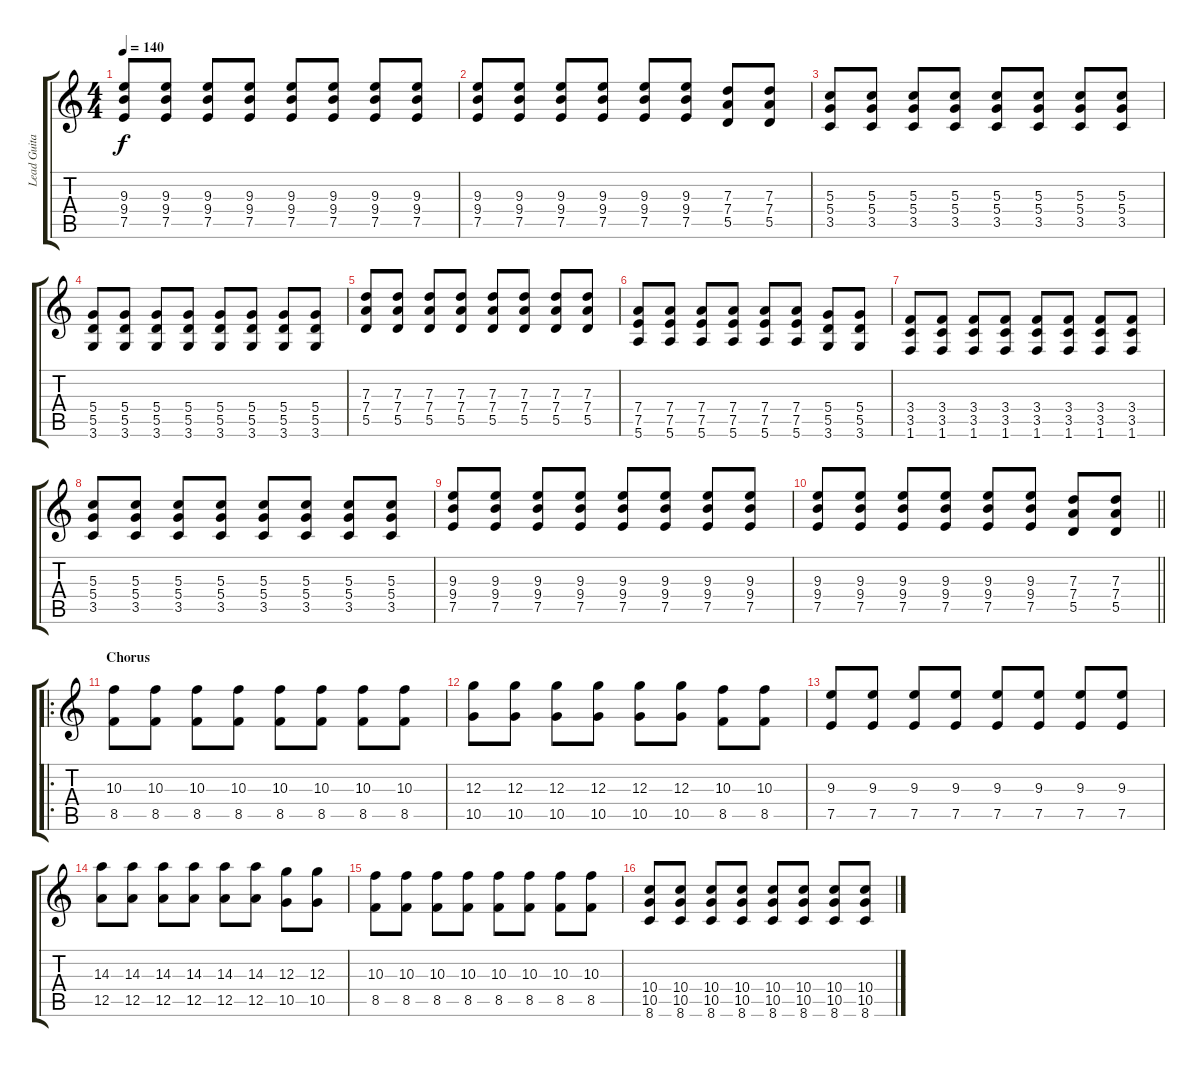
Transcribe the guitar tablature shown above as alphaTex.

\track ("Lead Guitar" "Lead Guita") {instrument distortionguitar}
\staff {score tabs}
\tuning (E4 B3 G3 D3 A2 E2) {hide}
\ts (4 4)
\tempo 140
\clef g2
\ks c
(9.3 9.4 7.5).8{dy f} (9.3 9.4 7.5).8 (9.3 9.4 7.5).8 (9.3 9.4 7.5).8 (9.3 9.4 7.5).8 (9.3 9.4 7.5).8 (9.3 9.4 7.5).8 (9.3 9.4 7.5).8 |
(9.3 9.4 7.5).8 (9.3 9.4 7.5).8 (9.3 9.4 7.5).8 (9.3 9.4 7.5).8 (9.3 9.4 7.5).8 (9.3 9.4 7.5).8 (7.3 7.4 5.5).8 (7.3 7.4 5.5).8 |
(5.3 5.4 3.5).8 (5.3 5.4 3.5).8 (5.3 5.4 3.5).8 (5.3 5.4 3.5).8 (5.3 5.4 3.5).8 (5.3 5.4 3.5).8 (5.3 5.4 3.5).8 (5.3 5.4 3.5).8 |
(5.4 5.5 3.6).8 (5.4 5.5 3.6).8 (5.4 5.5 3.6).8 (5.4 5.5 3.6).8 (5.4 5.5 3.6).8 (5.4 5.5 3.6).8 (5.4 5.5 3.6).8 (5.4 5.5 3.6).8 |
(7.3 7.4 5.5).8 (7.3 7.4 5.5).8 (7.3 7.4 5.5).8 (7.3 7.4 5.5).8 (7.3 7.4 5.5).8 (7.3 7.4 5.5).8 (7.3 7.4 5.5).8 (7.3 7.4 5.5).8 |
(7.4 7.5 5.6).8 (7.4 7.5 5.6).8 (7.4 7.5 5.6).8 (7.4 7.5 5.6).8 (7.4 7.5 5.6).8 (7.4 7.5 5.6).8 (5.4 5.5 3.6).8 (5.4 5.5 3.6).8 |
(3.4 3.5 1.6).8 (3.4 3.5 1.6).8 (3.4 3.5 1.6).8 (3.4 3.5 1.6).8 (3.4 3.5 1.6).8 (3.4 3.5 1.6).8 (3.4 3.5 1.6).8 (3.4 3.5 1.6).8 |
(5.3 5.4 3.5).8 (5.3 5.4 3.5).8 (5.3 5.4 3.5).8 (5.3 5.4 3.5).8 (5.3 5.4 3.5).8 (5.3 5.4 3.5).8 (5.3 5.4 3.5).8 (5.3 5.4 3.5).8 |
(9.3 9.4 7.5).8 (9.3 9.4 7.5).8 (9.3 9.4 7.5).8 (9.3 9.4 7.5).8 (9.3 9.4 7.5).8 (9.3 9.4 7.5).8 (9.3 9.4 7.5).8 (9.3 9.4 7.5).8 |
\barLineRight lightlight
(9.3 9.4 7.5).8 (9.3 9.4 7.5).8 (9.3 9.4 7.5).8 (9.3 9.4 7.5).8 (9.3 9.4 7.5).8 (9.3 9.4 7.5).8 (7.3 7.4 5.5).8 (7.3 7.4 5.5).8 |
\ro
\section ("" "Chorus")
(10.3 8.5).8 (10.3 8.5).8 (10.3 8.5).8 (10.3 8.5).8 (10.3 8.5).8 (10.3 8.5).8 (10.3 8.5).8 (10.3 8.5).8 |
(12.3 10.5).8 (12.3 10.5).8 (12.3 10.5).8 (12.3 10.5).8 (12.3 10.5).8 (12.3 10.5).8 (10.3 8.5).8 (10.3 8.5).8 |
(9.3 7.5).8 (9.3 7.5).8 (9.3 7.5).8 (9.3 7.5).8 (9.3 7.5).8 (9.3 7.5).8 (9.3 7.5).8 (9.3 7.5).8 |
(14.3 12.5).8 (14.3 12.5).8 (14.3 12.5).8 (14.3 12.5).8 (14.3 12.5).8 (14.3 12.5).8 (12.3 10.5).8 (12.3 10.5).8 |
(10.3 8.5).8 (10.3 8.5).8 (10.3 8.5).8 (10.3 8.5).8 (10.3 8.5).8 (10.3 8.5).8 (10.3 8.5).8 (10.3 8.5).8 |
(10.4 10.5 8.6).8 (10.4 10.5 8.6).8 (10.4 10.5 8.6).8 (10.4 10.5 8.6).8 (10.4 10.5 8.6).8 (10.4 10.5 8.6).8 (10.4 10.5 8.6).8 (10.4 10.5 8.6).8
